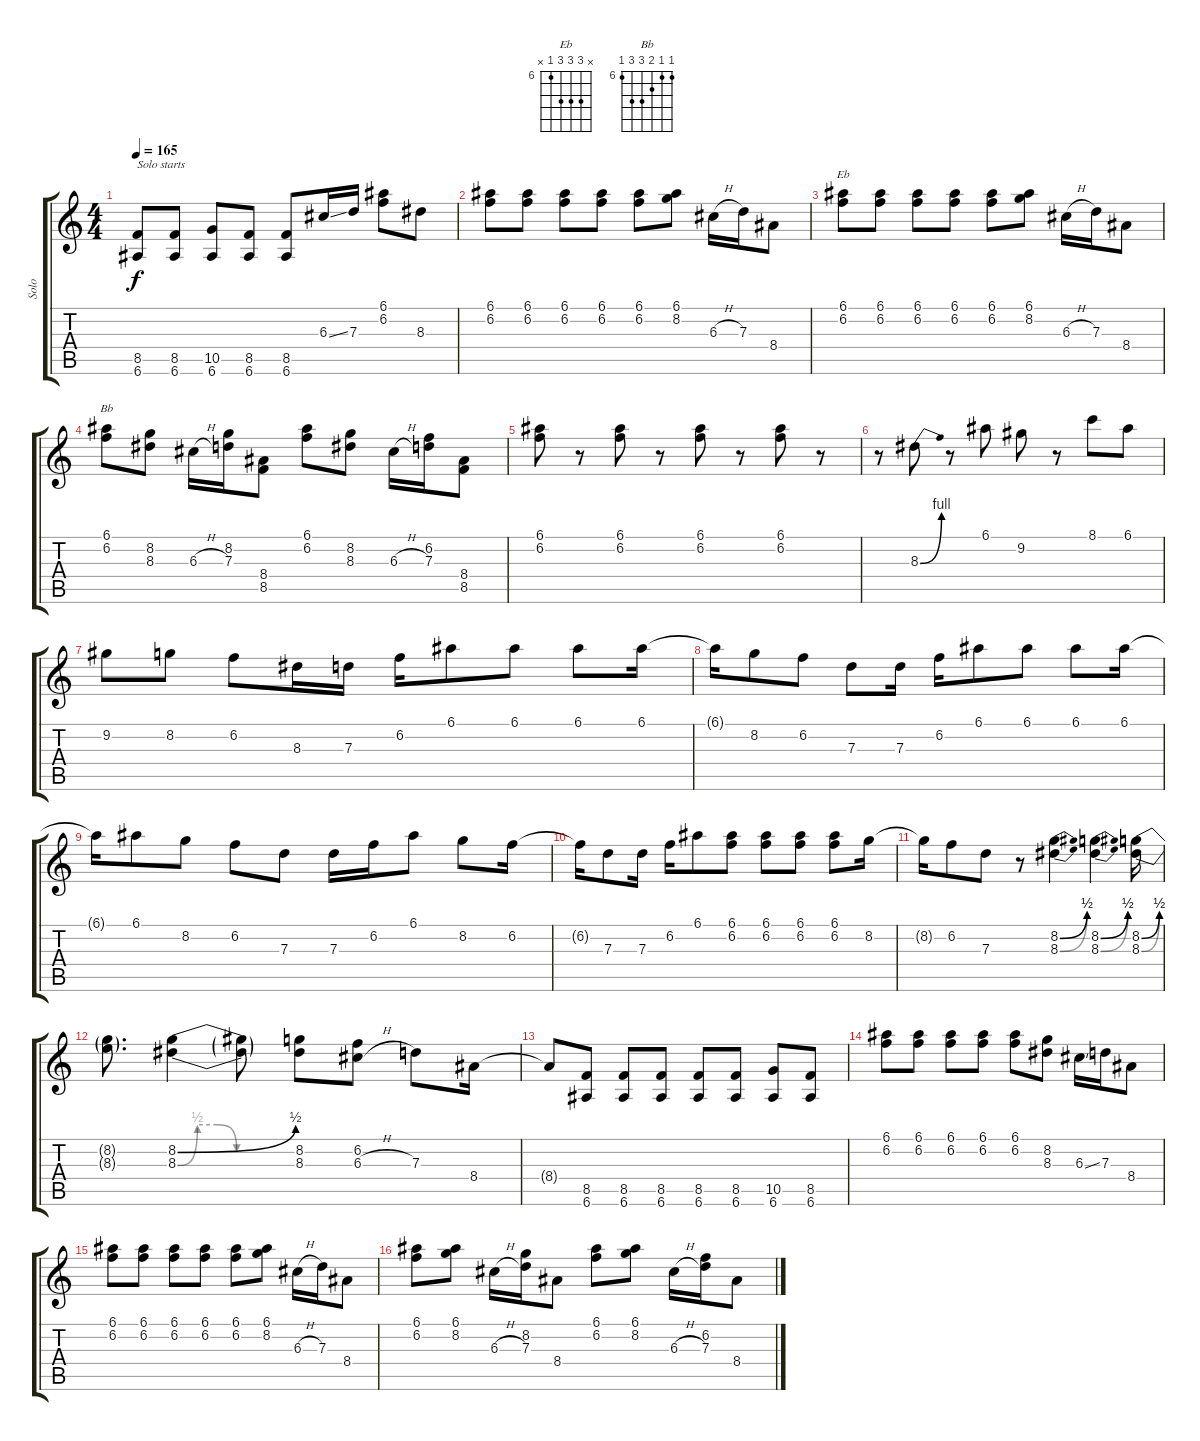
\track ("Solo" "Solo") {instrument distortionguitar}
\staff {score tabs}
\tuning (E4 B3 G3 D3 A2 E2) {hide}
\chord ("Eb" x 8 8 8 6 x) {firstfret 6}
\chord ("Bb" 6 6 7 8 8 6) {firstfret 6}
\ts (4 4)
\tempo 165
\clef g2
\ks c
(8.5 6.6).8{txt "Solo starts" dy f} (8.5 6.6).8 (10.5 6.6).8 (8.5 6.6).8 (8.5 6.6).8 6.3{ss}.16 7.3.16 (6.1 6.2).8 8.3.8 |
(6.1 6.2).8 (6.1 6.2).8 (6.1 6.2).8 (6.1 6.2).8 (6.1 6.2).8 (6.1 8.2).8 6.3{h}.16 7.3.16 8.4.8 |
(6.1 6.2).8{ch "Eb"} (6.1 6.2).8 (6.1 6.2).8 (6.1 6.2).8 (6.1 6.2).8 (6.1 8.2).8 6.3{h}.16 7.3.16 8.4.8 |
(6.1 6.2).8{ch "Bb"} (8.2 8.3).8 6.3{h}.16 (8.2 7.3).16 (8.4 8.5).8 (6.1 6.2).8 (8.2 8.3).8 6.3{h}.16 (6.2 7.3).16 (8.4 8.5).8 |
(6.1 6.2).8 r.8 (6.1 6.2).8 r.8 (6.1 6.2).8 r.8 (6.1 6.2).8 r.8 |
r.8 8.3{be (bend 0 0 60 4)}.8 r.8 6.1.8 9.2.8 r.8 8.1.8 6.1.8 |
9.2.8 8.2.8 6.2.8 8.3.16 7.3.16 6.2.16 6.1.8 6.1.8 6.1.8 6.1.16 |
6.1{t}.16 8.2.8 6.2.8 7.3.8 7.3.16 6.2.16 6.1.8 6.1.8 6.1.8 6.1.16 |
6.1{t}.16 6.1.8 8.2.8 6.2.8 7.3.8 7.3.16 6.2.16 6.1.8 8.2.8 6.2.16 |
6.2{t}.16 7.3.8 7.3.16 6.2.16 6.1.8 (6.1 6.2).8 (6.1 6.2).8 (6.1 6.2).8 (6.1 6.2).8 8.2.16 |
8.2{t}.16 6.2.8 7.3.8 r.8 (8.2{be (bend 0 0 60 2)} 8.3{be (bend 0 0 60 2)}).4 (8.2{be (bend 0 0 60 2)} 8.3{be (bend 0 0 60 2)}).4 (8.2{be (bend 0 0 60 2)} 8.3{be (bend 0 0 60 2)}).16 |
(8.2{t} 8.3{t}).8{d} (8.2{be (bend 0 0 60 2)} 8.3{be (custom 0 0 10 2 20 2 30 0 60 0)}).4 (8.2{t} 8.3{t}).8 (8.2 8.3).8 (6.2 6.3{h}).8 7.3.8 8.4.16 |
8.4{t}.8 (8.5 6.6).8 (8.5 6.6).8 (8.5 6.6).8 (8.5 6.6).8 (8.5 6.6).8 (10.5 6.6).8 (8.5 6.6).8 |
(6.1 6.2).8 (6.1 6.2).8 (6.1 6.2).8 (6.1 6.2).8 (6.1 6.2).8 (8.2 8.3).8 6.3{ss}.16 7.3.16 8.4.8 |
(6.1 6.2).8 (6.1 6.2).8 (6.1 6.2).8 (6.1 6.2).8 (6.1 6.2).8 (6.1 8.2).8 6.3{h}.16 7.3.16 8.4.8 |
(6.1 6.2).8 (6.1 8.2).8 6.3{h}.16 (8.2 7.3).16 8.4.8 (6.1 6.2).8 (6.1 8.2).8 6.3{h}.16 (6.2 7.3).16 8.4.8
